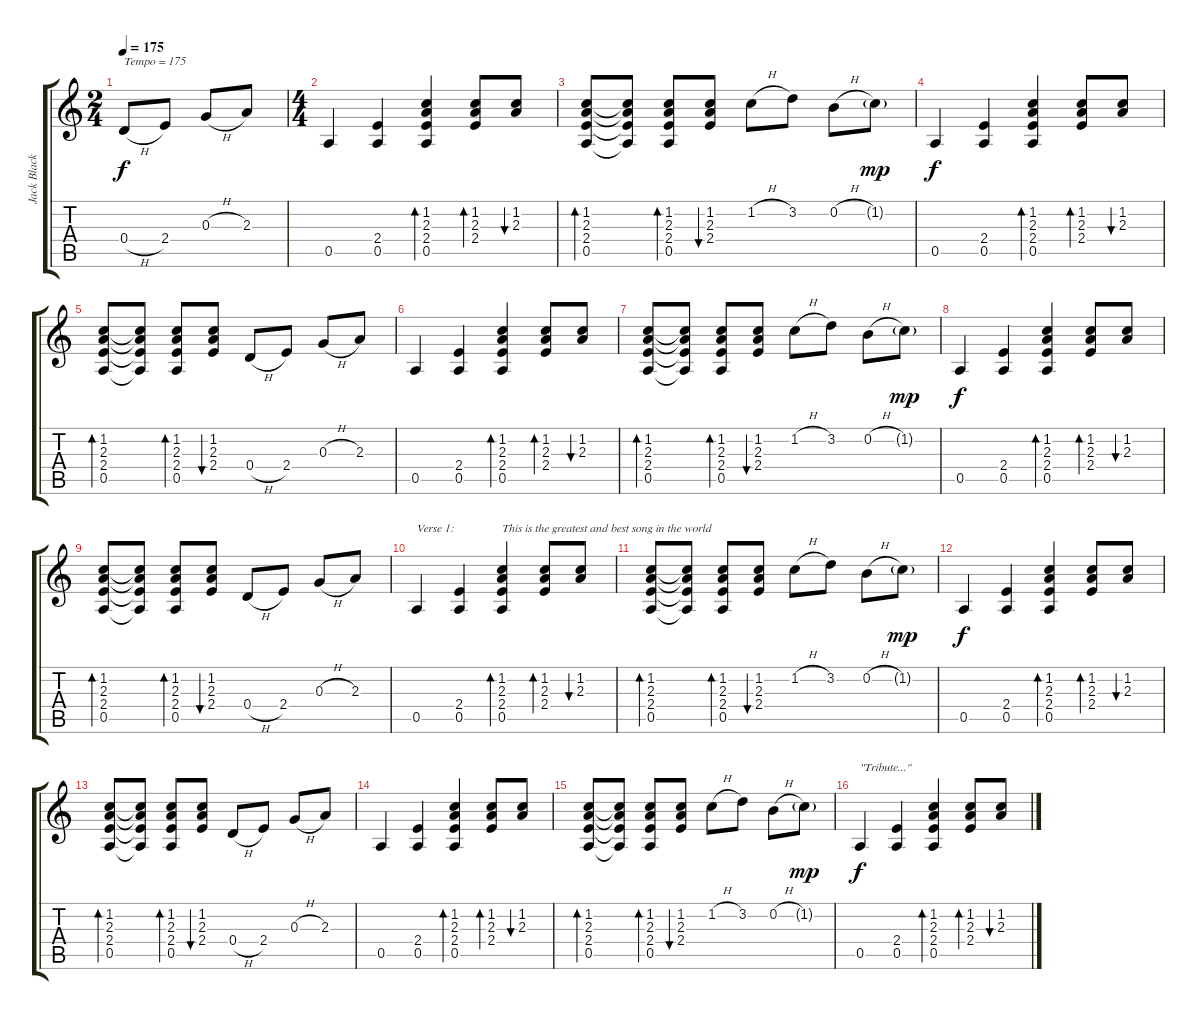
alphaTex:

\track ("Jack Black/Kyle Gass/Ken Andrews" "Jack Black") {instrument acousticguitarsteel}
\staff {score tabs}
\tuning (E4 B3 G3 D3 A2 E2) {hide}
\ts (2 4)
\tempo 175
\clef g2
\ks c
0.4{h}.8{txt "Tempo = 175" dy f instrument acousticguitarsteel} 2.4.8 0.3{h}.8 2.3.8 |
\ts (4 4)
0.5.4 (2.4 0.5).4 (1.2 2.3 2.4 0.5).4{bd 120} (1.2 2.3 2.4).8{bd 120} (1.2 2.3).8{bu 120} |
(1.2 2.3 2.4 0.5).8{bd 60} (1.2{t} 2.3{t} 2.4{t} 0.5{t}).8 (1.2 2.3 2.4 0.5).8{bd 60} (1.2 2.3 2.4).8{bu 60} 1.2{h}.8 3.2.8 0.2{h}.8 1.2{g}.8{dy mp} |
0.5.4{dy f} (2.4 0.5).4 (1.2 2.3 2.4 0.5).4{bd 120} (1.2 2.3 2.4).8{bd 120} (1.2 2.3).8{bu 120} |
(1.2 2.3 2.4 0.5).8{bd 120} (1.2{t} 2.3{t} 2.4{t} 0.5{t}).8 (1.2 2.3 2.4 0.5).8{bd 60} (1.2 2.3 2.4).8{bu 60} 0.4{h}.8 2.4.8 0.3{h}.8 2.3.8 |
0.5.4 (2.4 0.5).4 (1.2 2.3 2.4 0.5).4{bd 120} (1.2 2.3 2.4).8{bd 120} (1.2 2.3).8{bu 120} |
(1.2 2.3 2.4 0.5).8{bd 60} (1.2{t} 2.3{t} 2.4{t} 0.5{t}).8 (1.2 2.3 2.4 0.5).8{bd 60} (1.2 2.3 2.4).8{bu 60} 1.2{h}.8 3.2.8 0.2{h}.8 1.2{g}.8{dy mp} |
0.5.4{dy f} (2.4 0.5).4 (1.2 2.3 2.4 0.5).4{bd 120} (1.2 2.3 2.4).8{bd 120} (1.2 2.3).8{bu 120} |
(1.2 2.3 2.4 0.5).8{bd 120} (1.2{t} 2.3{t} 2.4{t} 0.5{t}).8 (1.2 2.3 2.4 0.5).8{bd 60} (1.2 2.3 2.4).8{bu 60} 0.4{h}.8 2.4.8 0.3{h}.8 2.3.8 |
0.5.4{txt "Verse 1:"} (2.4 0.5).4 (1.2 2.3 2.4 0.5).4{bd 120 txt "This is the greatest and best song in the world"} (1.2 2.3 2.4).8{bd 120} (1.2 2.3).8{bu 120} |
(1.2 2.3 2.4 0.5).8{bd 60} (1.2{t} 2.3{t} 2.4{t} 0.5{t}).8 (1.2 2.3 2.4 0.5).8{bd 60} (1.2 2.3 2.4).8{bu 60} 1.2{h}.8 3.2.8 0.2{h}.8 1.2{g}.8{dy mp} |
0.5.4{dy f} (2.4 0.5).4 (1.2 2.3 2.4 0.5).4{bd 120} (1.2 2.3 2.4).8{bd 120} (1.2 2.3).8{bu 120} |
(1.2 2.3 2.4 0.5).8{bd 120} (1.2{t} 2.3{t} 2.4{t} 0.5{t}).8 (1.2 2.3 2.4 0.5).8{bd 60} (1.2 2.3 2.4).8{bu 60} 0.4{h}.8 2.4.8 0.3{h}.8 2.3.8 |
0.5.4 (2.4 0.5).4 (1.2 2.3 2.4 0.5).4{bd 120} (1.2 2.3 2.4).8{bd 120} (1.2 2.3).8{bu 120} |
(1.2 2.3 2.4 0.5).8{bd 60} (1.2{t} 2.3{t} 2.4{t} 0.5{t}).8 (1.2 2.3 2.4 0.5).8{bd 60} (1.2 2.3 2.4).8{bu 60} 1.2{h}.8 3.2.8 0.2{h}.8 1.2{g}.8{dy mp} |
0.5.4{txt "\"Tribute...\"" dy f} (2.4 0.5).4 (1.2 2.3 2.4 0.5).4{bd 120} (1.2 2.3 2.4).8{bd 120} (1.2 2.3).8{bu 120}
